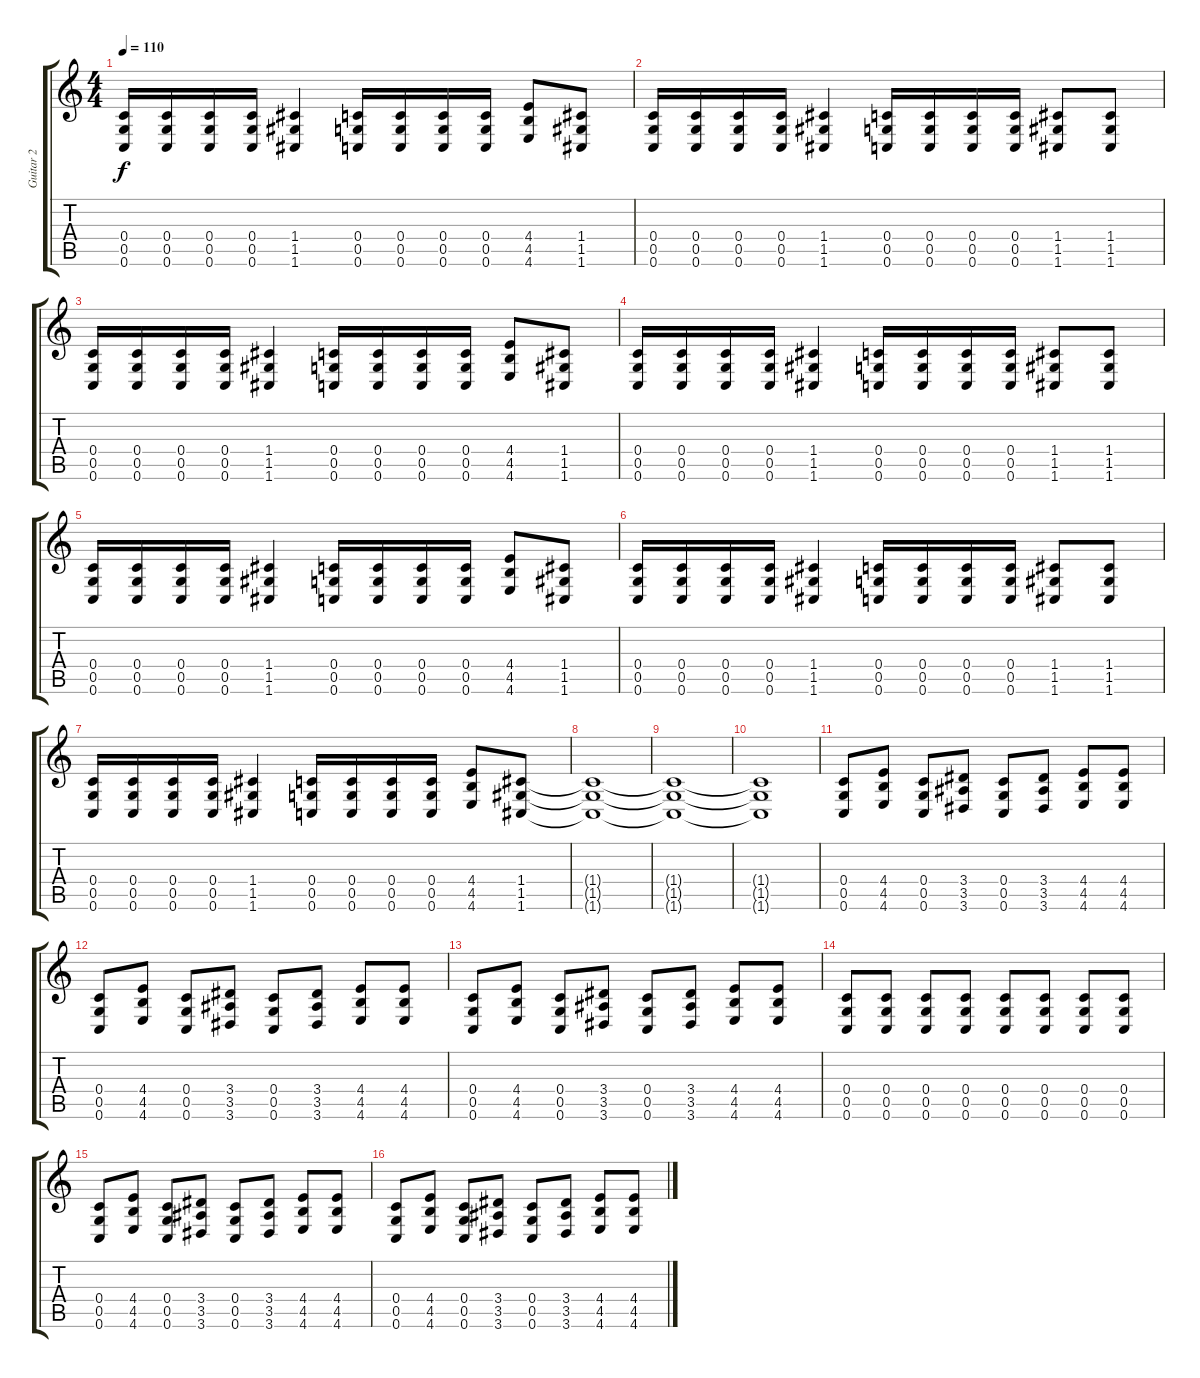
\track ("Guitar 2" "Guitar 2") {instrument distortionguitar}
\staff {score tabs}
\tuning (E4 C4 G3 C3 G2 C2) {hide}
\ts (4 4)
\tempo 110
\clef g2
\ks c
(0.4 0.5 0.6).16{dy f} (0.4 0.5 0.6).16 (0.4 0.5 0.6).16 (0.4 0.5 0.6).16 (1.4 1.5 1.6).4 (0.4 0.5 0.6).16 (0.4 0.5 0.6).16 (0.4 0.5 0.6).16 (0.4 0.5 0.6).16 (4.4 4.5 4.6).8 (1.4 1.5 1.6).8 |
(0.4 0.5 0.6).16 (0.4 0.5 0.6).16 (0.4 0.5 0.6).16 (0.4 0.5 0.6).16 (1.4 1.5 1.6).4 (0.4 0.5 0.6).16 (0.4 0.5 0.6).16 (0.4 0.5 0.6).16 (0.4 0.5 0.6).16 (1.4 1.5 1.6).8 (1.4 1.5 1.6).8 |
(0.4 0.5 0.6).16 (0.4 0.5 0.6).16 (0.4 0.5 0.6).16 (0.4 0.5 0.6).16 (1.4 1.5 1.6).4 (0.4 0.5 0.6).16 (0.4 0.5 0.6).16 (0.4 0.5 0.6).16 (0.4 0.5 0.6).16 (4.4 4.5 4.6).8 (1.4 1.5 1.6).8 |
(0.4 0.5 0.6).16 (0.4 0.5 0.6).16 (0.4 0.5 0.6).16 (0.4 0.5 0.6).16 (1.4 1.5 1.6).4 (0.4 0.5 0.6).16 (0.4 0.5 0.6).16 (0.4 0.5 0.6).16 (0.4 0.5 0.6).16 (1.4 1.5 1.6).8 (1.4 1.5 1.6).8 |
(0.4 0.5 0.6).16 (0.4 0.5 0.6).16 (0.4 0.5 0.6).16 (0.4 0.5 0.6).16 (1.4 1.5 1.6).4 (0.4 0.5 0.6).16 (0.4 0.5 0.6).16 (0.4 0.5 0.6).16 (0.4 0.5 0.6).16 (4.4 4.5 4.6).8 (1.4 1.5 1.6).8 |
(0.4 0.5 0.6).16 (0.4 0.5 0.6).16 (0.4 0.5 0.6).16 (0.4 0.5 0.6).16 (1.4 1.5 1.6).4 (0.4 0.5 0.6).16 (0.4 0.5 0.6).16 (0.4 0.5 0.6).16 (0.4 0.5 0.6).16 (1.4 1.5 1.6).8 (1.4 1.5 1.6).8 |
(0.4 0.5 0.6).16 (0.4 0.5 0.6).16 (0.4 0.5 0.6).16 (0.4 0.5 0.6).16 (1.4 1.5 1.6).4 (0.4 0.5 0.6).16 (0.4 0.5 0.6).16 (0.4 0.5 0.6).16 (0.4 0.5 0.6).16 (4.4 4.5 4.6).8 (1.4 1.5 1.6).8 |
(1.4{t} 1.5{t} 1.6{t}).1{volume 10} |
(1.4{t} 1.5{t} 1.6{t}).1 |
(1.4{t} 1.5{t} 1.6{t}).1 |
(0.4 0.5 0.6).8 (4.4 4.5 4.6).8 (0.4 0.5 0.6).8 (3.4 3.5 3.6).8 (0.4 0.5 0.6).8 (3.4 3.5 3.6).8 (4.4 4.5 4.6).8 (4.4 4.5 4.6).8 |
(0.4 0.5 0.6).8 (4.4 4.5 4.6).8 (0.4 0.5 0.6).8 (3.4 3.5 3.6).8 (0.4 0.5 0.6).8 (3.4 3.5 3.6).8 (4.4 4.5 4.6).8 (4.4 4.5 4.6).8 |
(0.4 0.5 0.6).8 (4.4 4.5 4.6).8 (0.4 0.5 0.6).8 (3.4 3.5 3.6).8 (0.4 0.5 0.6).8 (3.4 3.5 3.6).8 (4.4 4.5 4.6).8 (4.4 4.5 4.6).8 |
(0.4 0.5 0.6).8 (0.4 0.5 0.6).8 (0.4 0.5 0.6).8 (0.4 0.5 0.6).8 (0.4 0.5 0.6).8 (0.4 0.5 0.6).8 (0.4 0.5 0.6).8 (0.4 0.5 0.6).8 |
(0.4 0.5 0.6).8 (4.4 4.5 4.6).8 (0.4 0.5 0.6).8 (3.4 3.5 3.6).8 (0.4 0.5 0.6).8 (3.4 3.5 3.6).8 (4.4 4.5 4.6).8 (4.4 4.5 4.6).8 |
(0.4 0.5 0.6).8 (4.4 4.5 4.6).8 (0.4 0.5 0.6).8 (3.4 3.5 3.6).8 (0.4 0.5 0.6).8 (3.4 3.5 3.6).8 (4.4 4.5 4.6).8 (4.4 4.5 4.6).8
